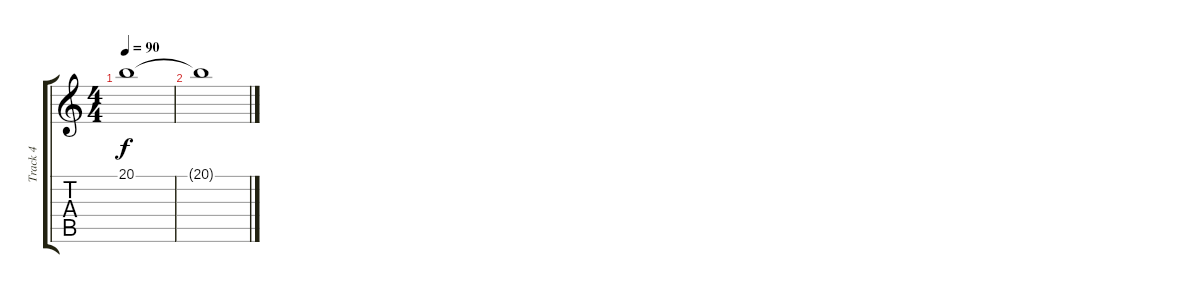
\track ("Track 4" "Track 4") {instrument helicopter}
\staff {score tabs}
\tuning (Eb4 Bb3 Gb3 Db3 Ab2 Eb2) {hide}
\ts (4 4)
\tempo 90
\clef g2
\ks c
20.1{t}.1{dy f balance 12} |
20.1{t}.1{balance 16}
